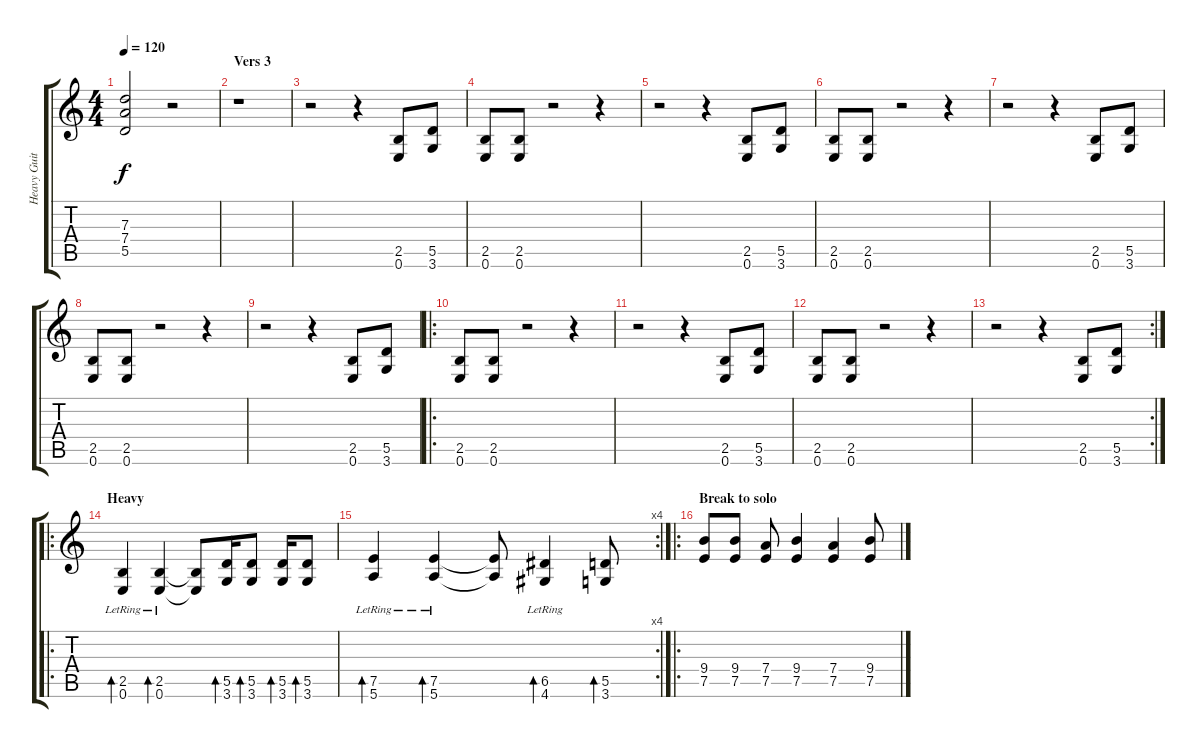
\track ("Heavy Guitar 2" "Heavy Guit") {instrument distortionguitar}
\staff {score tabs}
\tuning (E4 B3 G3 D3 A2 E2) {hide}
\ts (4 4)
\tempo 120
\clef g2
\ks c
(7.3{t} 7.4{t} 5.5{t}).2{dy f} r.2 |
\section ("" "Vers 3")
r.1 |
r.2 r.4 (2.5 0.6).8 (5.5 3.6).8 |
(2.5 0.6).8 (2.5 0.6).8 r.2 r.4 |
r.2 r.4 (2.5 0.6).8 (5.5 3.6).8 |
(2.5 0.6).8 (2.5 0.6).8 r.2 r.4 |
r.2 r.4 (2.5 0.6).8 (5.5 3.6).8 |
(2.5 0.6).8 (2.5 0.6).8 r.2 r.4 |
r.2 r.4 (2.5 0.6).8 (5.5 3.6).8 |
\ro
(2.5 0.6).8 (2.5 0.6).8 r.2 r.4 |
r.2 r.4 (2.5 0.6).8 (5.5 3.6).8 |
(2.5 0.6).8 (2.5 0.6).8 r.2 r.4 |
\rc 2
r.2 r.4 (2.5 0.6).8 (5.5 3.6).8 |
\ro
\section ("" "Heavy")
(2.5{lr} 0.6{lr}).4{bd 60} (2.5{lr} 0.6{lr}).4{bd 60} (2.5{t} 0.6{t}).8 (5.5 3.6).16{bd 60} (5.5 3.6).8{bd 60} (5.5 3.6).16{bd 60} (5.5 3.6).8{bd 60} |
\rc 4
(7.5{lr} 5.6{lr}).4{bd 60} (7.5{lr} 5.6{lr}).4{bd 60} (7.5{t} 5.6{t}).8 (6.5{lr} 4.6{lr}).4{bd 60} (5.5 3.6).8{bd 60} |
\ro
\section ("" "Break to solo")
(9.4 7.5).8 (9.4 7.5).8 (7.4 7.5).8 (9.4 7.5).4 (7.4 7.5).4 (9.4 7.5).8
